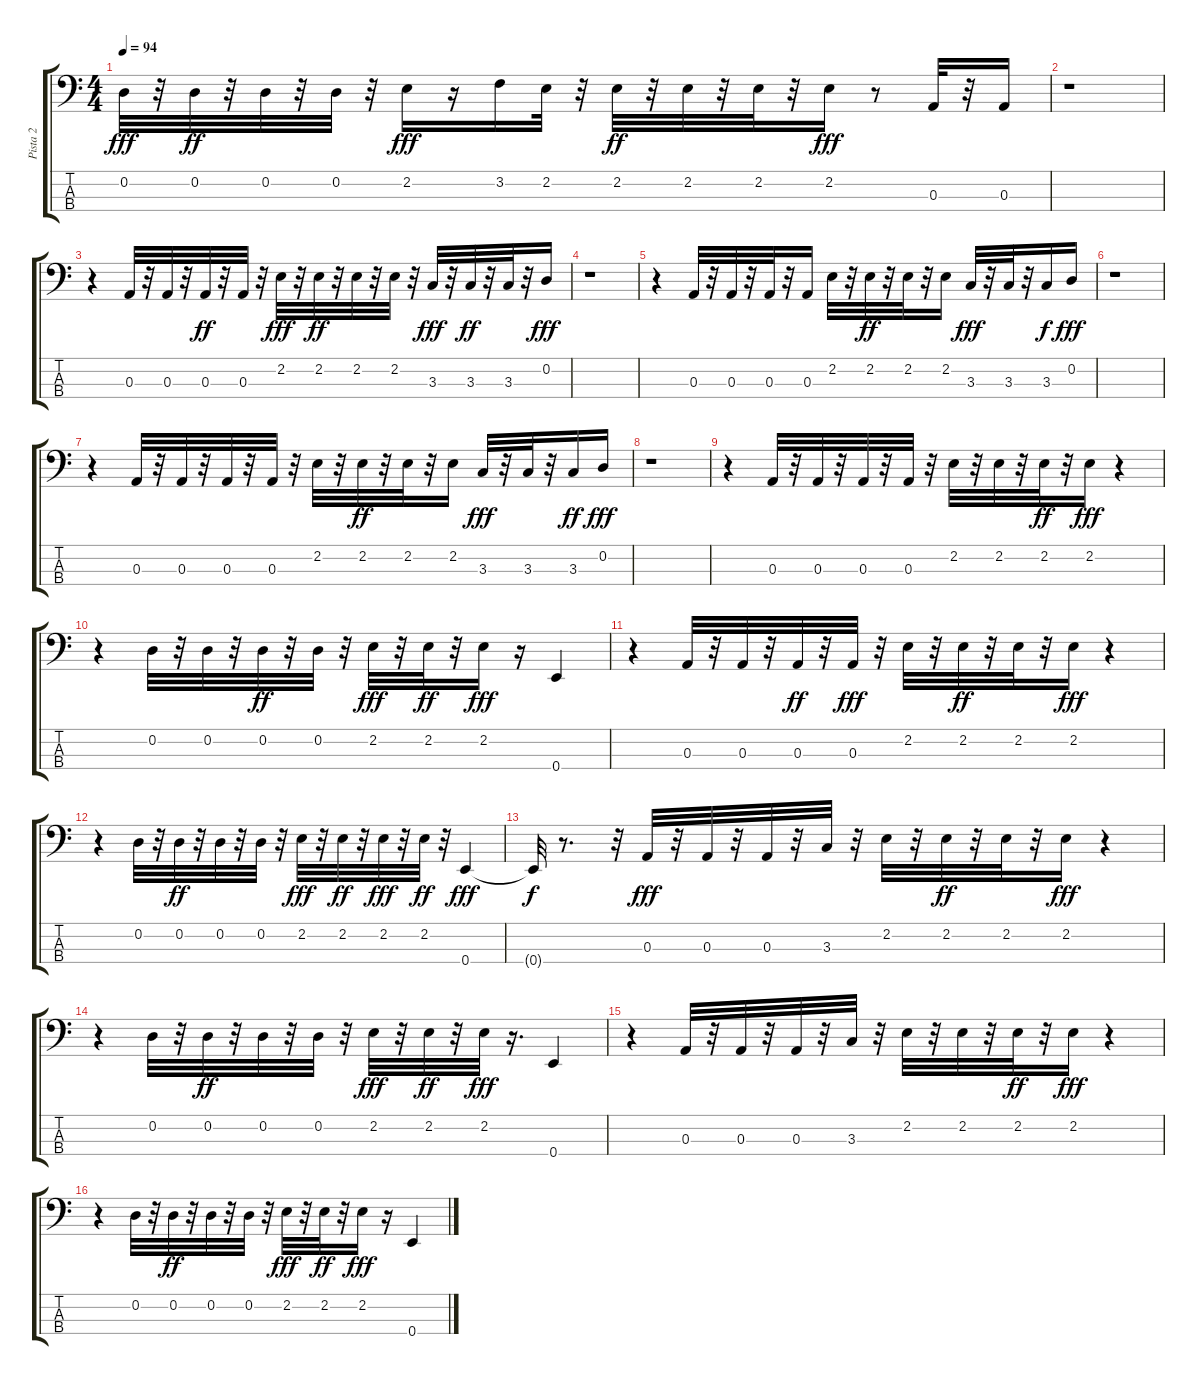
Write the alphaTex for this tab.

\track ("Pista 2" "Pista 2") {instrument electricbassfinger}
\staff {score tabs}
\tuning (G2 D2 A1 E1) {hide}
\ts (4 4)
\tempo 94
\clef f4
\ks c
0.2.32{dy fff} r.32 0.2.32{dy ff} r.32 0.2.32 r.32 0.2.32 r.32 2.2.16{dy fff} r.16 3.2.16 2.2.32 r.32 2.2.32{dy ff} r.32 2.2.32 r.32 2.2.32 r.32 2.2.16{dy fff} r.8 0.3.32 r.32 0.3.16 |
r.1 |
r.4 0.3.32 r.32 0.3.32 r.32 0.3.32{dy ff} r.32 0.3.32 r.32 2.2.32{dy fff} r.32 2.2.32{dy ff} r.32 2.2.32 r.32 2.2.32 r.32 3.3.32{dy fff} r.32 3.3.32{dy ff} r.32 3.3.32 r.32 0.2.16{dy fff} |
r.1 |
r.4 0.3.32 r.32 0.3.32 r.32 0.3.32 r.32 0.3.16 2.2.32 r.32 2.2.32{dy ff} r.32 2.2.32 r.32 2.2.16 3.3.32{dy fff} r.32 3.3.32 r.32 3.3.16{dy f} 0.2.16{dy fff} |
r.1 |
r.4 0.3.32 r.32 0.3.32 r.32 0.3.32 r.32 0.3.32 r.32 2.2.32 r.32 2.2.32{dy ff} r.32 2.2.32 r.32 2.2.16 3.3.32{dy fff} r.32 3.3.32 r.32 3.3.16{dy ff} 0.2.16{dy fff} |
r.1 |
r.4 0.3.32 r.32 0.3.32 r.32 0.3.32 r.32 0.3.32 r.32 2.2.32 r.32 2.2.32 r.32 2.2.32{dy ff} r.32 2.2.16{dy fff} r.4 |
r.4 0.2.32 r.32 0.2.32 r.32 0.2.32{dy ff} r.32 0.2.32 r.32 2.2.32{dy fff} r.32 2.2.32{dy ff} r.32 2.2.16{dy fff} r.16 0.4.4 |
r.4 0.3.32 r.32 0.3.32 r.32 0.3.32{dy ff} r.32 0.3.32{dy fff} r.32 2.2.32 r.32 2.2.32{dy ff} r.32 2.2.32 r.32 2.2.16{dy fff} r.4 |
r.4 0.2.32 r.32 0.2.32{dy ff} r.32 0.2.32 r.32 0.2.32 r.32 2.2.32{dy fff} r.32 2.2.32{dy ff} r.32 2.2.32{dy fff} r.32 2.2.32{dy ff} r.32 0.4.4{dy fff} |
0.4{t}.32{dy f} r.8{d} r.32 0.3.32{dy fff} r.32 0.3.32 r.32 0.3.32 r.32 3.3.32 r.32 2.2.32 r.32 2.2.32{dy ff} r.32 2.2.32 r.32 2.2.16{dy fff} r.4 |
r.4 0.2.32 r.32 0.2.32{dy ff} r.32 0.2.32 r.32 0.2.32 r.32 2.2.32{dy fff} r.32 2.2.32{dy ff} r.32 2.2.32{dy fff} r.16{d} 0.4.4 |
r.4 0.3.32 r.32 0.3.32 r.32 0.3.32 r.32 3.3.32 r.32 2.2.32 r.32 2.2.32 r.32 2.2.32{dy ff} r.32 2.2.16{dy fff} r.4 |
r.4 0.2.32 r.32 0.2.32{dy ff} r.32 0.2.32 r.32 0.2.32 r.32 2.2.32{dy fff} r.32 2.2.32{dy ff} r.32 2.2.16{dy fff} r.16 0.4.4
